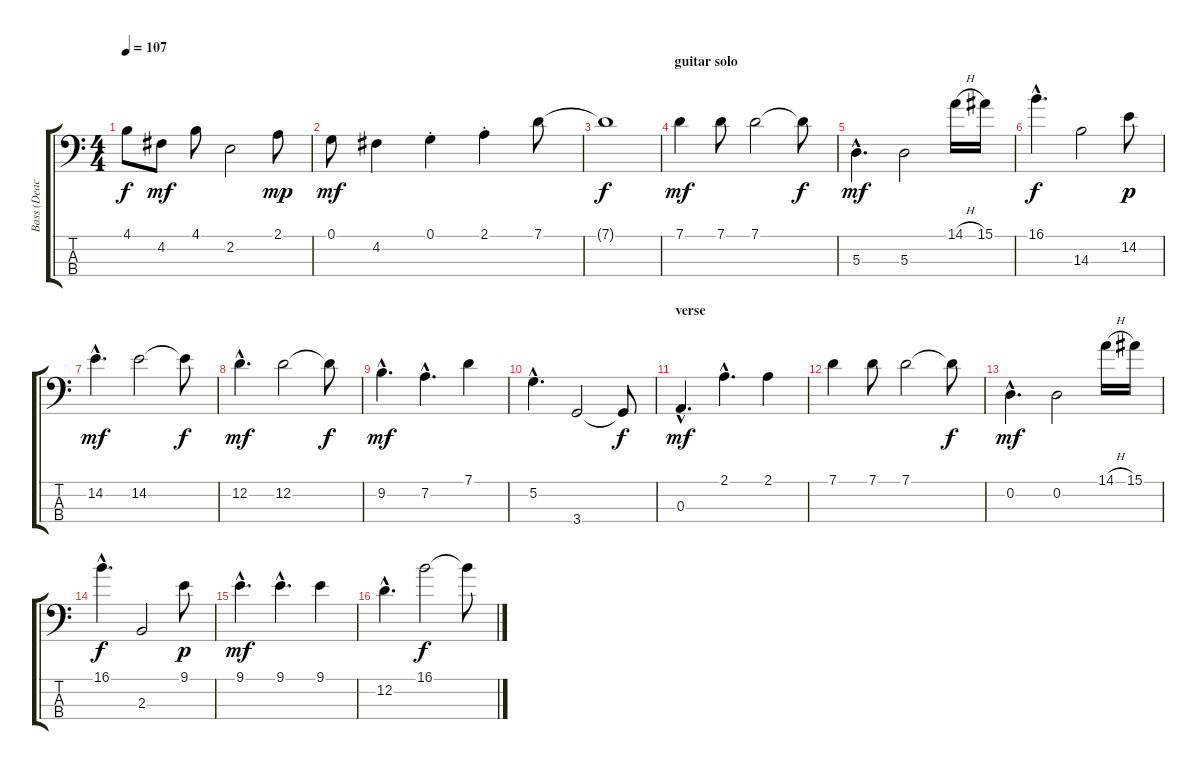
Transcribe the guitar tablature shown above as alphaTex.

\track ("Bass (Deacon)" "Bass (Deac") {instrument electricbassfinger}
\staff {score tabs}
\tuning (G2 D2 A1 E1) {hide}
\ts (4 4)
\tempo 107
\clef f4
\ks c
4.1{t}.8{dy f} 4.2.8{dy mf} 4.1.8 2.2.2 2.1.8{dy mp} |
0.1.8{dy mf} 4.2.4 0.1{st}.4 2.1{st}.4 7.1.8 |
7.1{t}.1{dy f} |
\section ("" "guitar solo")
7.1.4{dy mf} 7.1.8 7.1.2 7.1{t}.8{dy f} |
5.3{hac}.4{d dy mf} 5.3.2 14.1{h}.16 15.1.16 |
16.1{hac}.4{d dy f} 14.3.2 14.2.8{dy p} |
14.2{hac}.4{d dy mf} 14.2.2 14.2{t}.8{dy f} |
12.2{hac}.4{d dy mf} 12.2.2 12.2{t}.8{dy f} |
9.2{hac}.4{d dy mf} 7.2{hac}.4{d} 7.1.4 |
5.2{hac}.4{d} 3.4.2 3.4{t}.8{dy f} |
\section ("" "verse")
0.3{hac}.4{d dy mf} 2.1{hac}.4{d} 2.1.4 |
7.1.4 7.1.8 7.1.2 7.1{t}.8{dy f} |
0.2{hac}.4{d dy mf} 0.2.2 14.1{h}.16 15.1.16 |
16.1{hac}.4{d dy f} 2.3.2 9.1.8{dy p} |
9.1{hac}.4{d dy mf} 9.1{hac}.4{d} 9.1.4 |
12.2{hac}.4{d} 16.1.2{dy f} 16.1{t}.8
